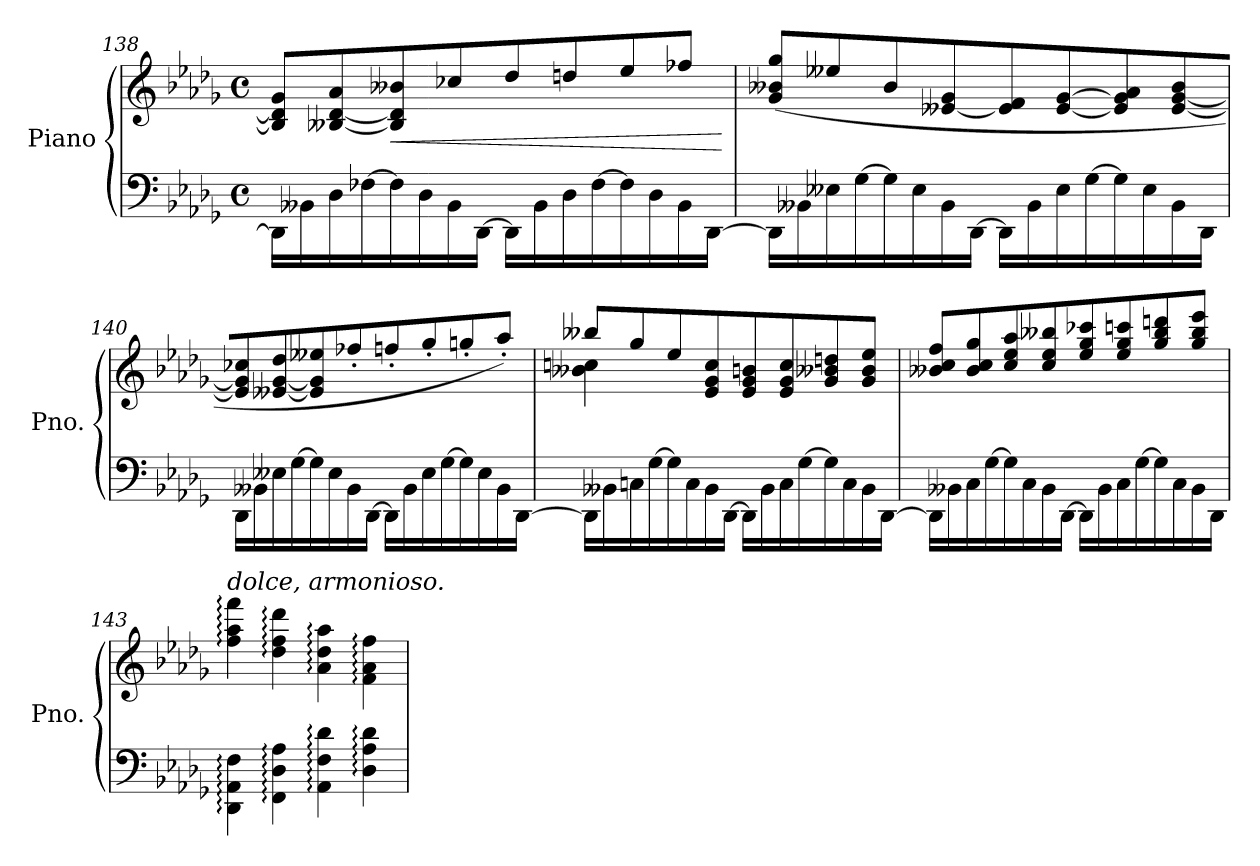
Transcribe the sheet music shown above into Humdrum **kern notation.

**kern	**kern	**dynam
*part1	*part1	*part1
*staff2	*staff1	*staff1/2
*I"Piano	*	*
*I'Pno.	*	*
!!LO:LB:g=z
*clefF4	*clefG2	*
*k[b-e-a-d-g-]	*k[b-e-a-d-g-]	*
*M4/4	*M4/4	*
*met(c)	*met(c)	*
=138	=138	=138
16DD-\LL]	8B--/] 8d-/] 8g-/L	.
16BB--X\	.	.
16D-\	[8B--X/ [8d-/ 8a-/	.
[16F-X\	.	.
!	!	!LO:HP:b
16F-\]	8B--/] 8d-/] 8b--X/	<
16D-\	.	.
16BB--\	8cc-X/	.
[16DD-\JJ	.	.
16DD-\LL]	8dd-/	.
16BB--\	.	.
16D-\	8ddn/	.
[16F-\	.	.
16F-\]	8ee-/	.
16D-\	.	.
16BB--\	8ff-X/J	.
[16DD-\JJ	.	.
.	.	[
=139	=139	=139
16DD-\LL]	(8g-/ 8b--X/ 8gg-/L	.
16BB--X\	.	.
16E--X\	8ee--X/	.
[16G-\	.	.
16G-\]	8b--/	.
16E--\	.	.
16BB--\	[8e--X/ 8g-/	.
[16DD-\JJ	.	.
16DD-\LL]	8e--/] 8f/	.
16BB--\	.	.
16E--\	[8e--/ [8g-/	.
[16G-\	.	.
16G-\]	8e--/] 8g-/] 8a-/	.
16E--\	.	.
16BB--\	[8e--/ [8g-/ 8b--/	.
16DD-\JJ	.	.
=140	=140	=140
16DD-\LL	8e--/] 8g-/] 8cc-X/	.
16BB--X\	.	.
16E--X\	[8e--X/ [8g-/ 8dd-/	.
[16G-\	.	.
16G-\]	8e--/] 8g-/] 8ee--X/	.
16E--\	.	.
16BB--\	8ff-X'/	.
[16DD-\JJ	.	.
16DD-\LL]	8ffn'/	.
16BB--\	.	.
16E--\	8gg-'/	.
[16G-\	.	.
16G-\]	8ggn'/	.
16E--\	.	.
16BB--\	8aa-'/J)	.
[16DD-\JJ	.	.
=141	=141	=141
*	*^	*
16DD-\LL]	8bb--X/L	4b--X\ 4ccn\	.
16BB--X\	.	.	.
16Cn\	8gg-/	.	.
[16G-\	.	.	.
16G-\]	8ee-/	2.ryy	.
16C\	.	.	.
16BB--\	8e-/ 8g-/ 8cc/	.	.
[16DD-\JJ	.	.	.
16DD-\LL]	8e-/ 8g-/ 8bn/	.	.
16BB--\	.	.	.
16C\	8e-/ 8g-/ 8cc/	.	.
[16G-\	.	.	.
16G-\]	8g-/ 8b--X/ 8ddn/	.	.
16C\	.	.	.
16BB--\	8g-/ 8b--/ 8ee-/J	.	.
[16DD-\JJ	.	.	.
*	*v	*v	*
!!LO:LB:g=z
=142	=142	=142
16DD-\LL]	8b--X/ 8cc/ 8ff/L	.
16BB--X\	.	.
16C\	8b--/ 8cc/ 8gg-/	.
[16G-\	.	.
16G-\]	8cc/ 8ee-/ 8aa-/	.
16C\	.	.
16BB--\	8cc/ 8ee-/ 8bb--X/	.
[16DD-\JJ	.	.
16DD-\LL]	8ee-/ 8gg-/ 8ccc-X/	.
16BB--\	.	.
16C\	8ee-/ 8gg-/ 8cccn/	.
[16G-\	.	.
16G-\]	8gg-/ 8bb--/ 8dddn/	.
16C\	.	.
16BB--\	8gg-/ 8bb--/ 8eee-/J	.
16DD-\JJ	.	.
=143	=143	=143
!	!LO:TX:a:i:t=dolce, armonioso.	!
4DD-\: 4AA-\: 4F\:	4ff\: 4aa-\: 4fff\:	.
4FF\: 4D-\: 4A-\:	4dd-\: 4ff\: 4ddd-\:	.
4AA-\: 4F\: 4d-\:	4a-\: 4dd-\: 4aa-\:	.
4D-\: 4A-\: 4d-\:	4f\: 4a-\: 4ff\:	.
=	=	=
*-	*-	*-
